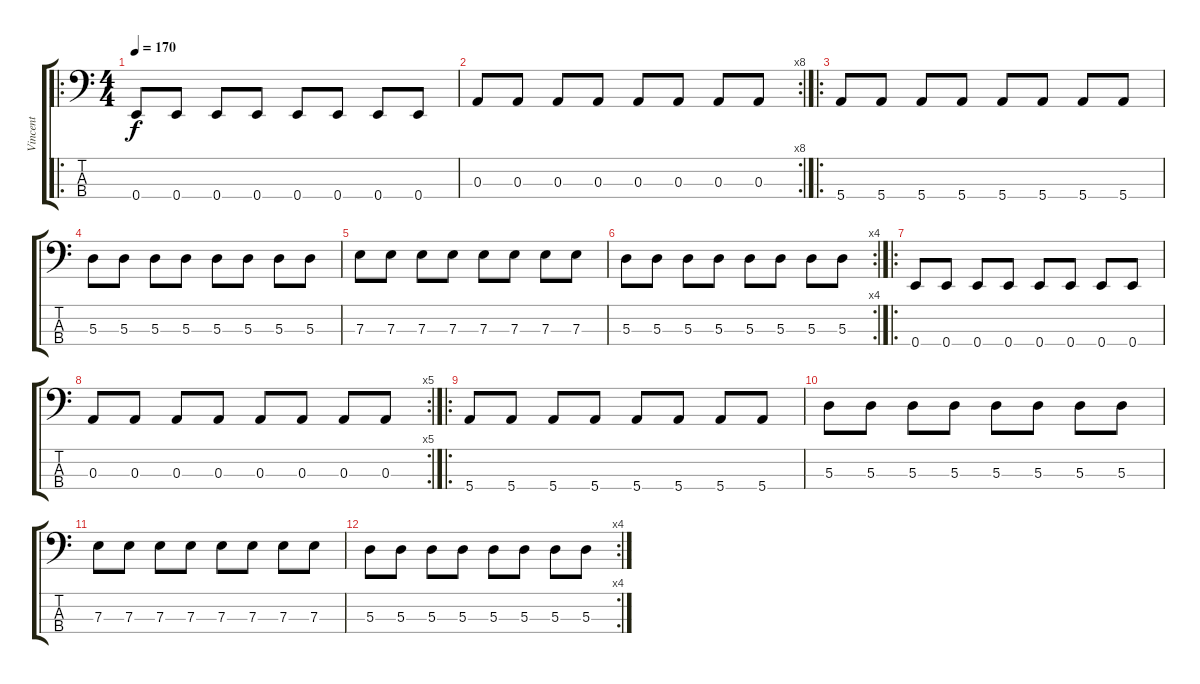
\track ("Vincent" "Vincent") {instrument electricbassfinger}
\staff {score tabs}
\tuning (G2 D2 A1 E1) {hide}
\ro
\ts (4 4)
\tempo 170
\clef f4
\ks c
0.4.8{dy f instrument electricbassfinger} 0.4.8 0.4.8 0.4.8 0.4.8 0.4.8 0.4.8 0.4.8 |
\rc 8
0.3.8 0.3.8 0.3.8 0.3.8 0.3.8 0.3.8 0.3.8 0.3.8 |
\ro
5.4.8 5.4.8 5.4.8 5.4.8 5.4.8 5.4.8 5.4.8 5.4.8 |
5.3.8 5.3.8 5.3.8 5.3.8 5.3.8 5.3.8 5.3.8 5.3.8 |
7.3.8 7.3.8 7.3.8 7.3.8 7.3.8 7.3.8 7.3.8 7.3.8 |
\rc 4
5.3.8 5.3.8 5.3.8 5.3.8 5.3.8 5.3.8 5.3.8 5.3.8 |
\ro
0.4.8 0.4.8 0.4.8 0.4.8 0.4.8 0.4.8 0.4.8 0.4.8 |
\rc 5
0.3.8 0.3.8 0.3.8 0.3.8 0.3.8 0.3.8 0.3.8 0.3.8 |
\ro
5.4.8 5.4.8 5.4.8 5.4.8 5.4.8 5.4.8 5.4.8 5.4.8 |
5.3.8 5.3.8 5.3.8 5.3.8 5.3.8 5.3.8 5.3.8 5.3.8 |
7.3.8 7.3.8 7.3.8 7.3.8 7.3.8 7.3.8 7.3.8 7.3.8 |
\rc 4
5.3.8 5.3.8 5.3.8 5.3.8 5.3.8 5.3.8 5.3.8 5.3.8
